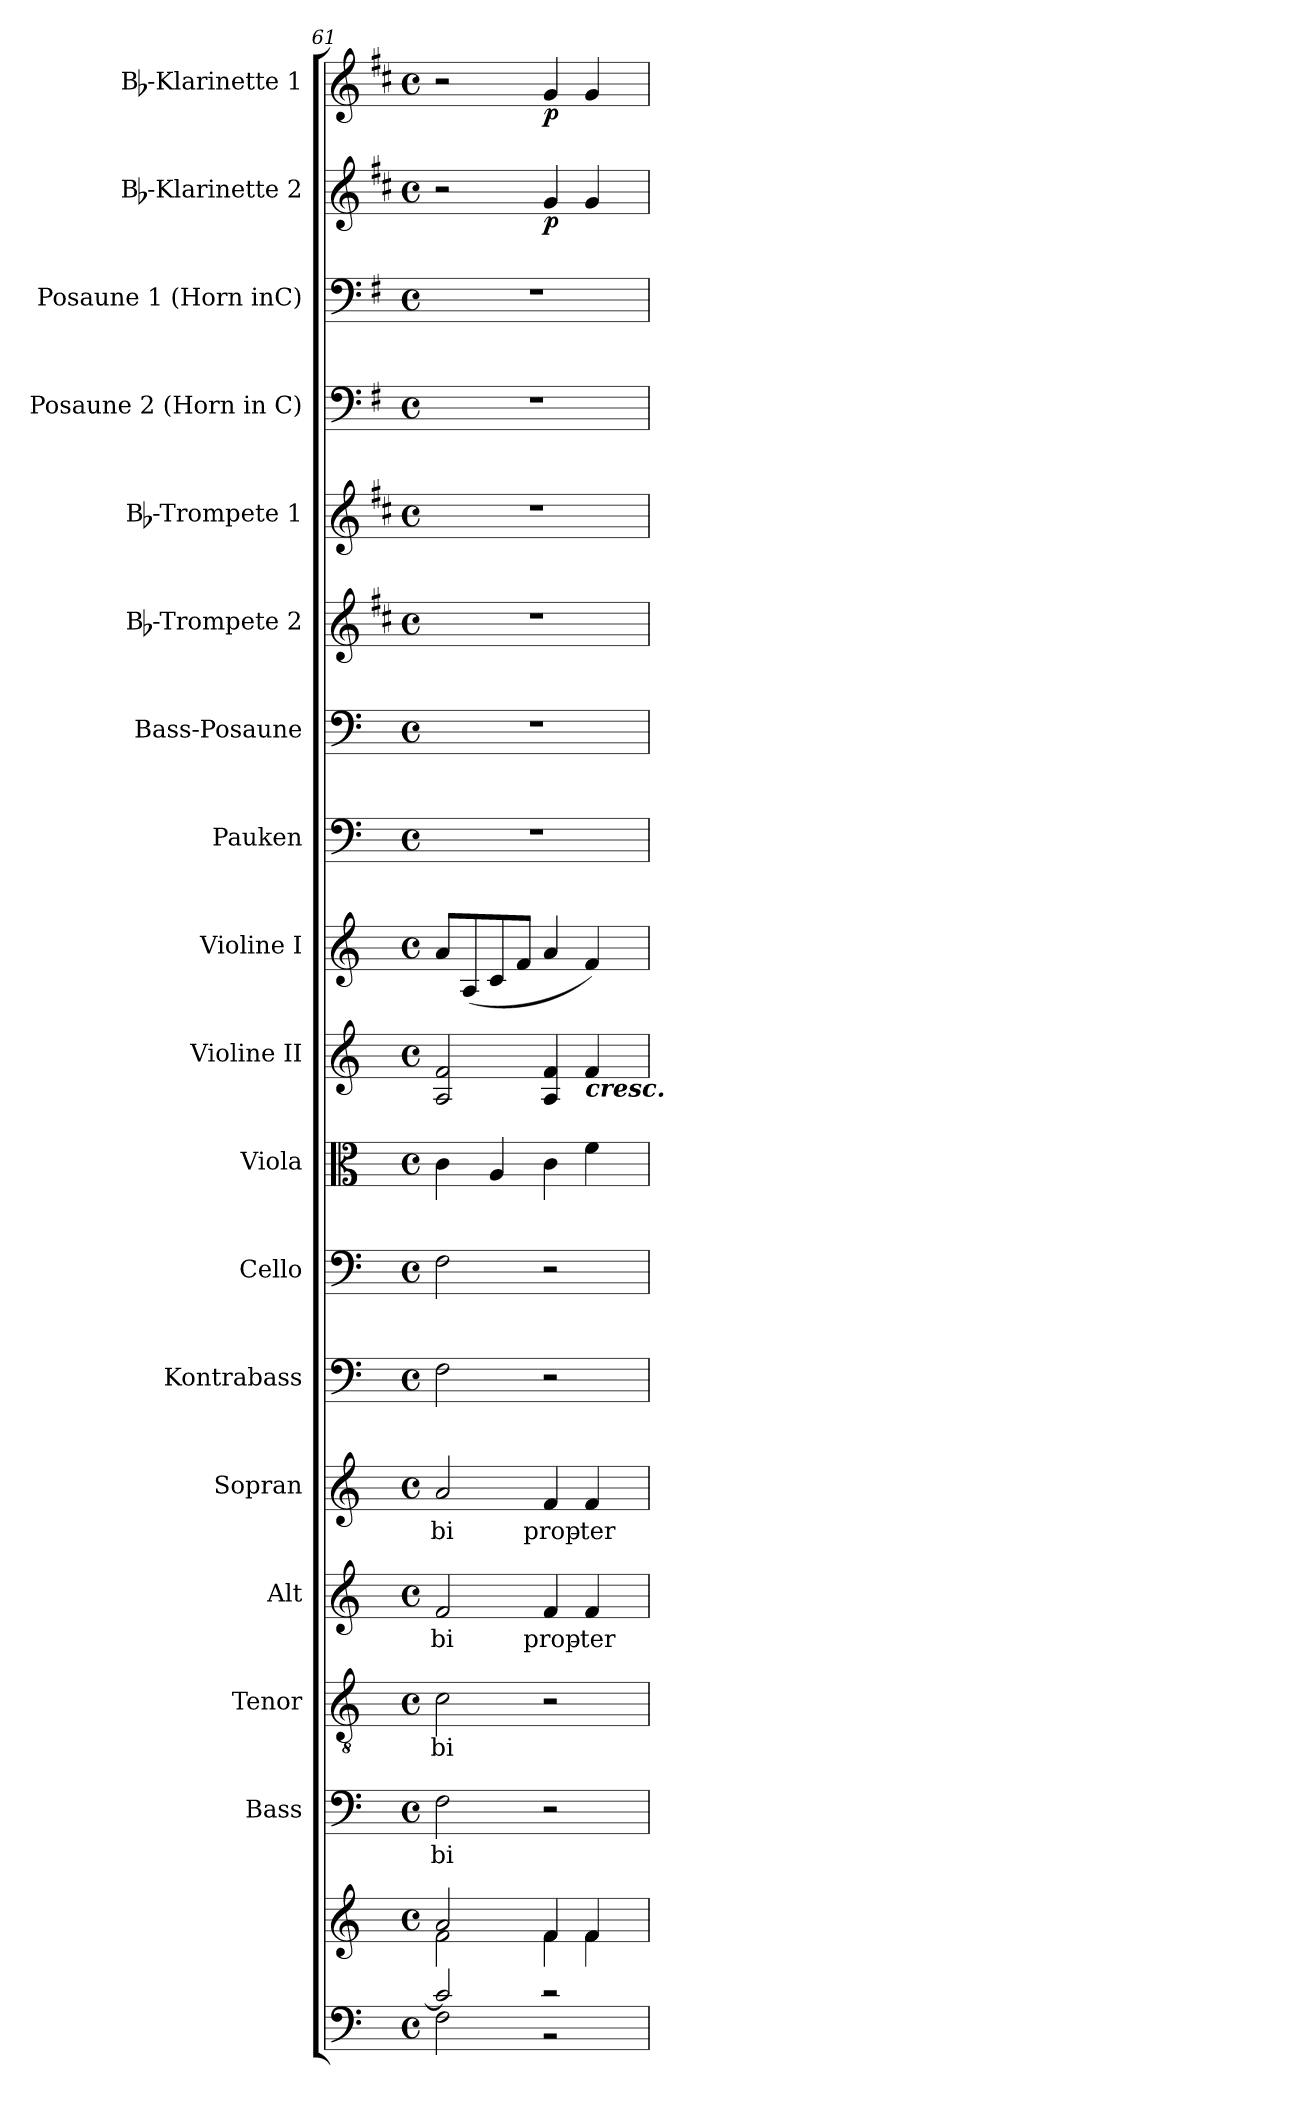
**kern	**kern	**kern	**text	**kern	**text	**kern	**text	**kern	**text	**kern	**kern	**kern	**kern	**kern	**kern	**kern	**kern	**kern	**kern	**kern	**kern	**dynam	**kern	**dynam
*part18	*part18	*part17	*part17	*part16	*part16	*part15	*part15	*part14	*part14	*part13	*part12	*part11	*part10	*part9	*part8	*part7	*part6	*part5	*part4	*part3	*part2	*part2	*part1	*part1
*staff19	*staff18	*staff17	*staff17	*staff16	*staff16	*staff15	*staff15	*staff14	*staff14	*staff13	*staff12	*staff11	*staff10	*staff9	*staff8	*staff7	*staff6	*staff5	*staff4	*staff3	*staff2	*staff2	*staff1	*staff1
*	*	*I"Bass	*	*I"Tenor	*	*I"Alt	*	*I"Sopran	*	*I"Kontrabass	*I"Cello	*I"Viola	*I"Violine II	*I"Violine I	*I"Pauken	*I"Bass-Posaune	*I"Bb-Trompete 2	*I"Bb-Trompete 1	*I"Posaune 2 (Horn in C)	*I"Posaune 1 (Horn inC)	*I"Bb-Klarinette 2	*	*I"Bb-Klarinette 1	*
*	*	*I'B.	*	*I'T.	*	*I'A.	*	*I'S.	*	*I'Kb.	*	*I'Vla.	*I'Vl. II	*I'Vl. I	*I'Pk.	*I'B-Pos.	*I'Bb Trp. 2	*I'Bb Trp. 1	*I'Pos. 2	*I'Pos. 1	*I'Bb Kl. 2	*	*I'Bb Kl. 1	*
*clefF4	*clefG2	*clefF4	*	*clefGv2	*	*clefG2	*	*clefG2	*	*clefF4	*clefF4	*clefC3	*clefG2	*clefG2	*clefF4	*clefF4	*clefG2	*clefG2	*clefF4	*clefF4	*clefG2	*	*clefG2	*
*	*	*	*	*	*	*	*	*	*	*ITrd7c12	*	*	*	*	*	*	*ITrd1c2	*ITrd1c2	*ITrd4c7	*ITrd4c7	*ITrd1c2	*	*ITrd1c2	*
*k[]	*k[]	*k[]	*	*k[]	*	*k[]	*	*k[]	*	*k[]	*k[]	*k[]	*k[]	*k[]	*k[]	*k[]	*k[]	*k[]	*k[]	*k[]	*k[]	*	*k[]	*
*C:	*C:	*C:	*	*C:	*	*C:	*	*C:	*	*C:	*C:	*C:	*C:	*C:	*C:	*C:	*C:	*C:	*C:	*C:	*C:	*	*C:	*
*M4/4	*M4/4	*M4/4	*	*M4/4	*	*M4/4	*	*M4/4	*	*M4/4	*M4/4	*M4/4	*M4/4	*M4/4	*M4/4	*M4/4	*M4/4	*M4/4	*M4/4	*M4/4	*M4/4	*	*M4/4	*
*met(c)	*met(c)	*met(c)	*	*met(c)	*	*met(c)	*	*met(c)	*	*met(c)	*met(c)	*met(c)	*met(c)	*met(c)	*met(c)	*met(c)	*met(c)	*met(c)	*met(c)	*met(c)	*met(c)	*	*met(c)	*
=61	=61	=61	=61	=61	=61	=61	=61	=61	=61	=61	=61	=61	=61	=61	=61	=61	=61	=61	=61	=61	=61	=61	=61	=61
*^	*^	*	*	*	*	*	*	*	*	*	*	*	*	*	*	*	*	*	*	*	*	*	*	*
!	!	!	!	!	!LO:LY:b	!	!LO:LY:b	!	!LO:LY:b	!	!LO:LY:b	!	!	!	!	!	!	!	!	!	!	!	!	!	!	!
2c/]	2F\	2a/	2f\	2F\	-bi	2c\	-bi	2f/	-bi	2a/	-bi	2FF\	2F\	4c\	2A/ 2f/	8a/L	1r	1r	1r	1r	1r	1r	2r	.	2r	.
.	.	.	.	.	.	.	.	.	.	.	.	.	.	.	.	(<8A/	.	.	.	.	.	.	.	.	.	.
.	.	.	.	.	.	.	.	.	.	.	.	.	.	4A/	.	8c/	.	.	.	.	.	.	.	.	.	.
.	.	.	.	.	.	.	.	.	.	.	.	.	.	.	.	8f/J	.	.	.	.	.	.	.	.	.	.
!	!	!	!	!	!	!	!	!	!LO:LY:b	!	!LO:LY:b	!	!	!	!	!	!	!	!	!	!	!	!	!LO:DY:b	!	!LO:DY:b
2r	2r	4f/	4f\	2r	.	2r	.	4f/	prop-	4f/	prop-	2r	2r	4c\	4A/ 4f/	4a/	.	.	.	.	.	.	4f/	p	4f/	p
!	!	!	!	!	!	!	!	!	!	!	!	!	!	!	!LO:TX:b:Bi:t=cresc.	!	!	!	!	!	!	!	!	!	!	!
!	!	!	!	!	!	!	!	!	!LO:LY:b	!	!LO:LY:b	!	!	!	!	!	!	!	!	!	!	!	!	!	!	!
.	.	4f/	4f\	.	.	.	.	4f/	-ter	4f/	-ter	.	.	4f\	4f/	4f/)	.	.	.	.	.	.	4f/	.	4f/	.
*v	*v	*	*	*	*	*	*	*	*	*	*	*	*	*	*	*	*	*	*	*	*	*	*	*	*	*
*	*v	*v	*	*	*	*	*	*	*	*	*	*	*	*	*	*	*	*	*	*	*	*	*	*	*
=	=	=	=	=	=	=	=	=	=	=	=	=	=	=	=	=	=	=	=	=	=	=	=	=
*-	*-	*-	*-	*-	*-	*-	*-	*-	*-	*-	*-	*-	*-	*-	*-	*-	*-	*-	*-	*-	*-	*-	*-	*-
